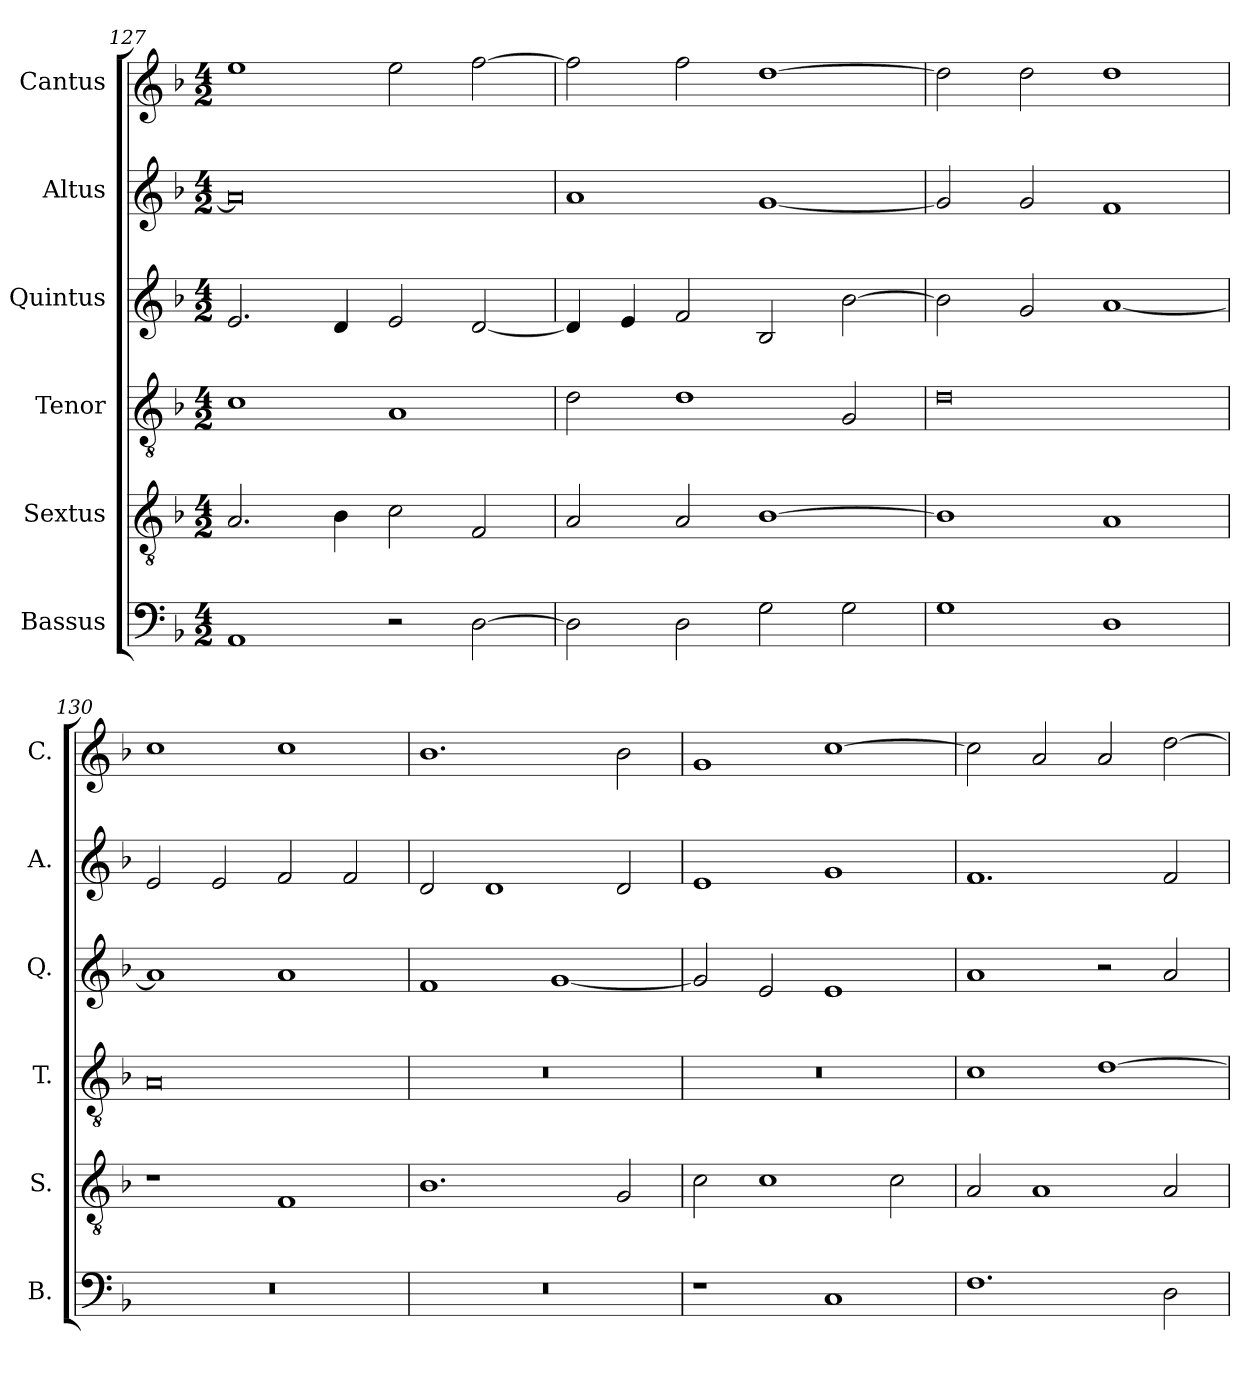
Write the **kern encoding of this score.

**kern	**kern	**kern	**kern	**kern	**kern
*part6	*part5	*part4	*part3	*part2	*part1
*staff6	*staff5	*staff4	*staff3	*staff2	*staff1
*I"Bassus	*I"Sextus	*I"Tenor	*I"Quintus	*I"Altus	*I"Cantus
*I'B.	*I'S.	*I'T.	*I'Q.	*I'A.	*I'C.
*clefF4	*clefGv2	*clefGv2	*clefG2	*clefG2	*clefG2
*k[b-]	*k[b-]	*k[b-]	*k[b-]	*k[b-]	*k[b-]
*M4/2	*M4/2	*M4/2	*M4/2	*M4/2	*M4/2
=127	=127	=127	=127	=127	=127
1AA	2.A/	1c	2.e/	0a]	1ee
.	4B-\	.	4d/	.	.
2r	2c\	1A	2e/	.	2ee\
[2D\	2F/	.	[2d/	.	[2ff\
=128	=128	=128	=128	=128	=128
2D\]	2A/	2d\	4d/]	1a	2ff\]
.	.	.	4e/	.	.
2D\	2A/	1d	2f/	.	2ff\
2G\	[1B-	.	2B-/	[1g	[1dd
2G\	.	2G/	[2b-\	.	.
=129	=129	=129	=129	=129	=129
1G	1B-]	0d	2b-\]	2g/]	2dd\]
.	.	.	2g/	2g/	2dd\
1D	1A	.	[1a	1f	1dd
=130	=130	=130	=130	=130	=130
0r	1r	0A	1a]	2e/	1cc
.	.	.	.	2e/	.
.	1F	.	1a	2f/	1cc
.	.	.	.	2f/	.
!!LO:LB:g=z
=131	=131	=131	=131	=131	=131
0r	1.B-	0r	1f	2d/	1.b-
.	.	.	.	1d	.
.	.	.	[1g	.	.
.	2G/	.	.	2d/	2b-\
=132	=132	=132	=132	=132	=132
1r	2c\	0r	2g/]	1e	1g
.	1c	.	2e/	.	.
1C	.	.	1e	1g	[1cc
.	2c\	.	.	.	.
=133	=133	=133	=133	=133	=133
1.F	2A/	1c	1a	1.f	2cc\]
.	1A	.	.	.	2a/
.	.	[1d	2r	.	2a/
2D\	2A/	.	2a/	2f/	[2dd\
=	=	=	=	=	=
*-	*-	*-	*-	*-	*-
